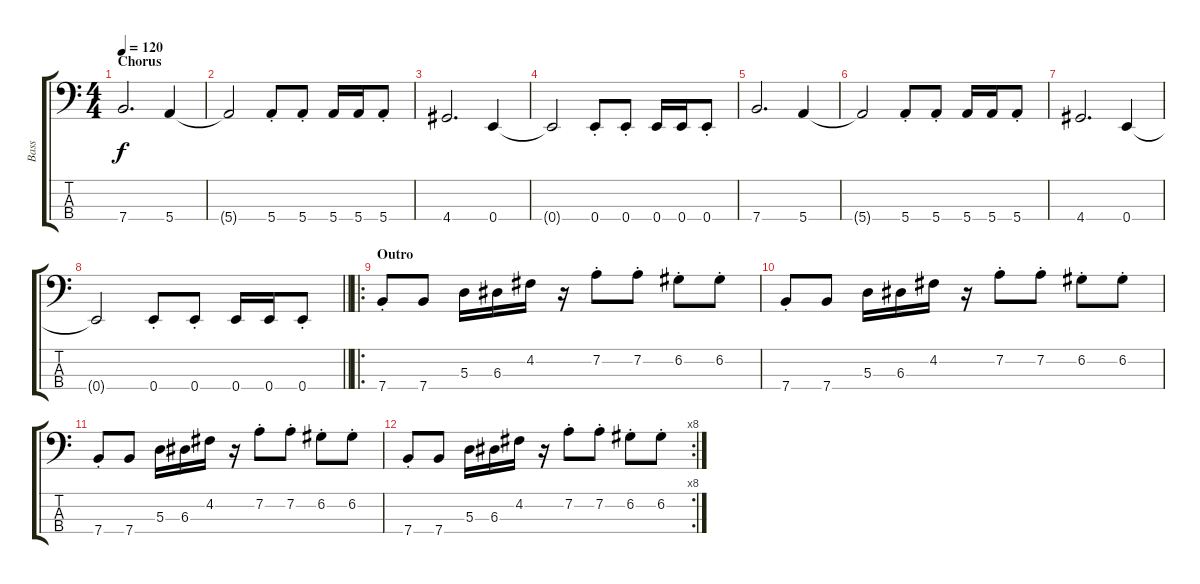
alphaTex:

\track ("Bass" "Bass") {instrument electricbassfinger}
\staff {score tabs}
\tuning (G2 D2 A1 E1) {hide}
\ts (4 4)
\section ("" "Chorus")
\tempo 120
\clef f4
\ks c
7.4.2{d dy f} 5.4.4 |
5.4{t}.2 5.4{st}.8 5.4{st}.8 5.4.16 5.4.16 5.4{st}.8 |
4.4.2{d} 0.4.4 |
0.4{t}.2 0.4{st}.8 0.4{st}.8 0.4.16 0.4.16 0.4{st}.8 |
7.4.2{d} 5.4.4 |
5.4{t}.2 5.4{st}.8 5.4{st}.8 5.4.16 5.4.16 5.4{st}.8 |
4.4.2{d} 0.4.4 |
\barLineRight lightlight
0.4{t}.2 0.4{st}.8 0.4{st}.8 0.4.16 0.4.16 0.4{st}.8 |
\ro
\section ("" "Outro")
7.4{st}.8 7.4.8 5.3.16 6.3.16 4.2.16 r.16 7.2{st}.8 7.2{st}.8 6.2{st}.8 6.2{st}.8 |
7.4{st}.8 7.4.8 5.3.16 6.3.16 4.2.16 r.16 7.2{st}.8 7.2{st}.8 6.2{st}.8 6.2{st}.8 |
7.4{st}.8 7.4.8 5.3.16 6.3.16 4.2.16 r.16 7.2{st}.8 7.2{st}.8 6.2{st}.8 6.2{st}.8 |
\rc 8
7.4{st}.8 7.4.8 5.3.16 6.3.16 4.2.16 r.16 7.2{st}.8 7.2{st}.8 6.2{st}.8 6.2{st}.8
